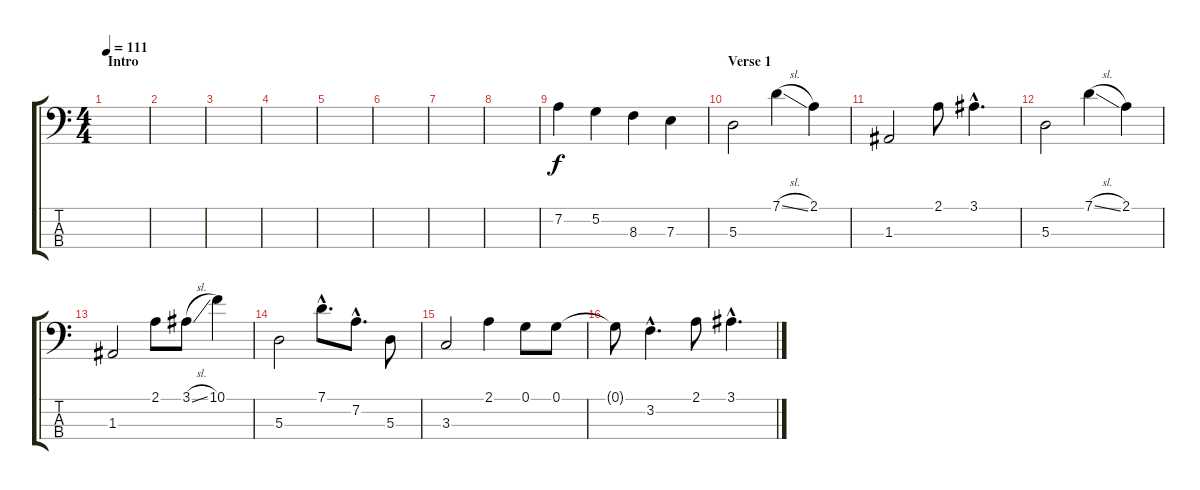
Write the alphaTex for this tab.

\track "" {instrument electricbassfinger}
\staff {score tabs}
\tuning (G2 D2 A1 E1) {hide}
\ts (4 4)
\section ("" "Intro")
\tempo 111
\clef f4
\ks c
|
|
|
|
|
|
|
|
7.2.4 5.2.4 8.3.4 7.3.4 |
\section ("" "Verse 1")
5.3.2 7.1{sl}.4 2.1.4 |
1.3.2 2.1.8 3.1{hac}.4{d} |
5.3.2 7.1{sl}.4 2.1.4 |
1.3.2 2.1.8 3.1{sl}.8 10.1.4 |
5.3.2 7.1{hac}.8{d} 7.2{hac}.8{d} 5.3.8 |
3.3.2 2.1.4 0.1.8 0.1.8 |
0.1{t}.8 3.2{hac}.4{d} 2.1.8 3.1{hac}.4{d}
